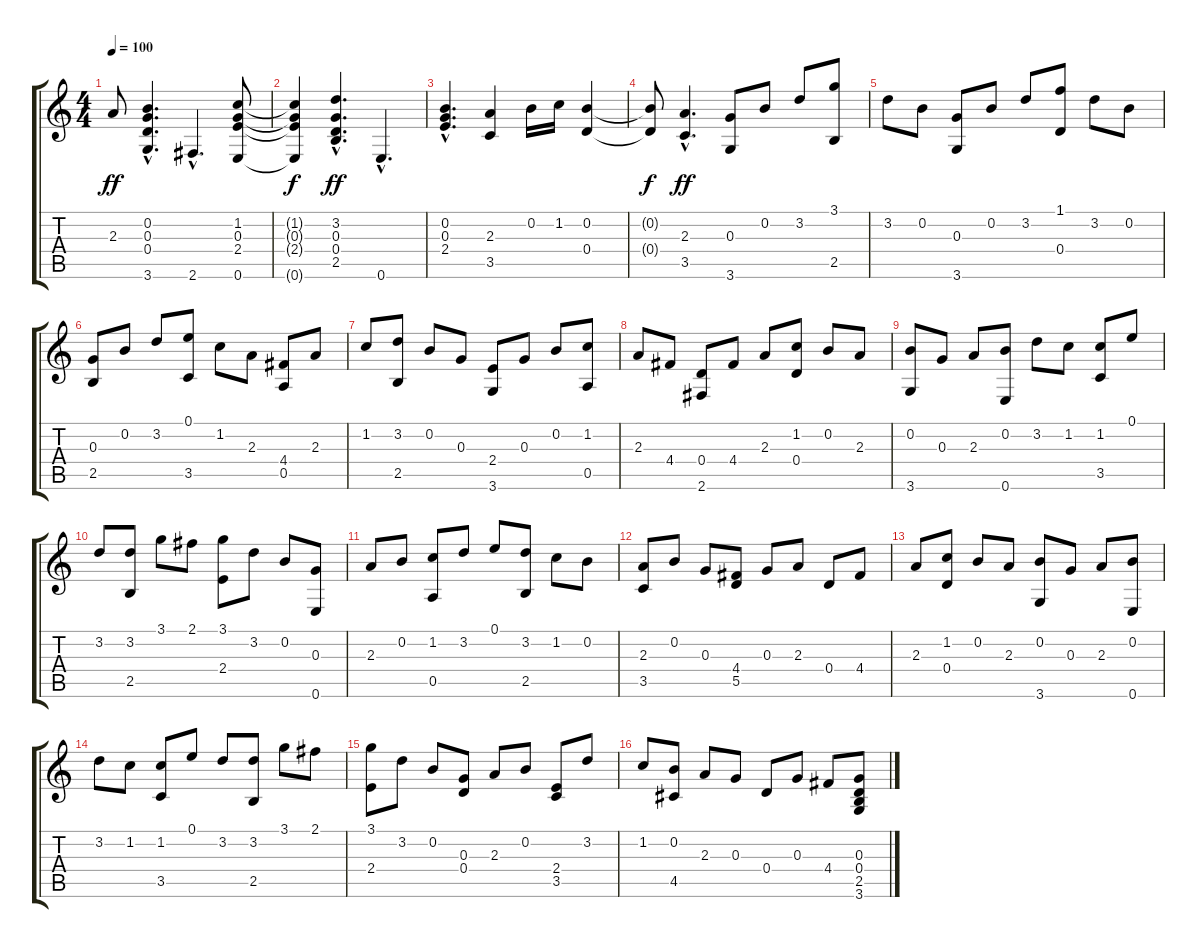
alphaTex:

\track "" {instrument acousticguitarnylon}
\staff {score tabs}
\tuning (E4 B3 G3 D3 A2 E2) {hide}
\ts (4 4)
\tempo 100
\clef g2
\ks c
2.3.8{dy ff} (0.2{hac} 0.3{hac} 0.4{hac} 3.6{hac}).4{d} 2.6{hac}.4{d} (1.2 0.3 2.4 0.6).8 |
(1.2{t} 0.3{t} 2.4{t} 0.6{t}).4{dy f} (3.2{hac} 0.3{hac} 0.4{hac} 2.5{hac}).4{d dy ff} 0.6{hac}.4{d} |
(0.2{hac} 0.3{hac} 2.4{hac}).4{d} (2.3 3.5).4 0.2.16 1.2.16 (0.2 0.4).4 |
(0.2{t} 0.4{t}).8{dy f} (2.3{hac} 3.5{hac}).4{d dy ff} (0.3 3.6).8 0.2.8 3.2.8 (3.1 2.5).8 |
3.2.8 0.2.8 (0.3 3.6).8 0.2.8 3.2.8 (1.1 0.4).8 3.2.8 0.2.8 |
(0.3 2.5).8 0.2.8 3.2.8 (0.1 3.5).8 1.2.8 2.3.8 (4.4 0.5).8 2.3.8 |
1.2.8 (3.2 2.5).8 0.2.8 0.3.8 (2.4 3.6).8 0.3.8 0.2.8 (1.2 0.5).8 |
2.3.8 4.4.8 (0.4 2.6).8 4.4.8 2.3.8 (1.2 0.4).8 0.2.8 2.3.8 |
(0.2 3.6).8 0.3.8 2.3.8 (0.2 0.6).8 3.2.8 1.2.8 (1.2 3.5).8 0.1.8 |
3.2.8 (3.2 2.5).8 3.1.8 2.1.8 (3.1 2.4).8 3.2.8 0.2.8 (0.3 0.6).8 |
2.3.8 0.2.8 (1.2 0.5).8 3.2.8 0.1.8 (3.2 2.5).8 1.2.8 0.2.8 |
(2.3 3.5).8 0.2.8 0.3.8 (4.4 5.5).8 0.3.8 2.3.8 0.4.8 4.4.8 |
2.3.8 (1.2 0.4).8 0.2.8 2.3.8 (0.2 3.6).8 0.3.8 2.3.8 (0.2 0.6).8 |
3.2.8 1.2.8 (1.2 3.5).8 0.1.8 3.2.8 (3.2 2.5).8 3.1.8 2.1.8 |
(3.1 2.4).8 3.2.8 0.2.8 (0.3 0.4).8 2.3.8 0.2.8 (2.4 3.5).8 3.2.8 |
1.2.8 (0.2 4.5).8 2.3.8 0.3.8 0.4.8 0.3.8 4.4.8 (0.3 0.4 2.5 3.6).8
